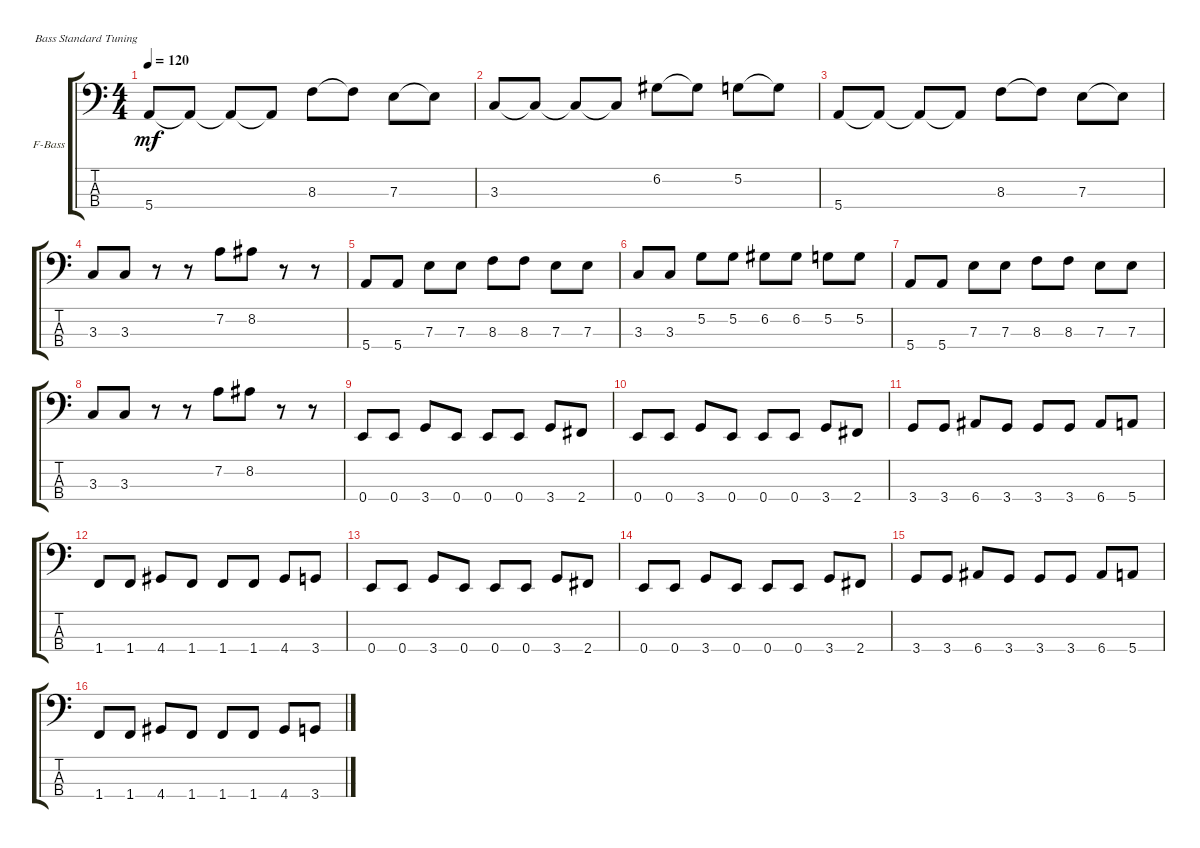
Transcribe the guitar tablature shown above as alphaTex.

\defaultSystemsLayout 4
\bracketExtendMode groupsimilarinstruments
\firstSystemTrackNameOrientation horizontal
\otherSystemsTrackNameOrientation horizontal
\track ("Fretless Bass" "F-Bass") {instrument fretlessbass}
\staff {score tabs}
\tuning (G2 D2 A1 E1)
\ts (4 4)
\tempo 120
\clef f4
\ks c
5.4.8{dy mf} 5.4{t}.8 5.4{t}.8 5.4{t}.8 8.3.8 8.3{t}.8 7.3.8 7.3{t}.8 |
3.3.8 3.3{t}.8 3.3{t}.8 3.3{t}.8 6.2.8 6.2{t}.8 5.2.8 5.2{t}.8 |
5.4.8 5.4{t}.8 5.4{t}.8 5.4{t}.8 8.3.8 8.3{t}.8 7.3.8 7.3{t}.8 |
3.3.8 3.3.8 r.8 r.8 7.2.8 8.2.8 r.8 r.8 |
5.4.8 5.4.8 7.3.8 7.3.8 8.3.8 8.3.8 7.3.8 7.3.8 |
3.3.8 3.3.8 5.2.8 5.2.8 6.2.8 6.2.8 5.2.8 5.2.8 |
5.4.8 5.4.8 7.3.8 7.3.8 8.3.8 8.3.8 7.3.8 7.3.8 |
3.3.8 3.3.8 r.8 r.8 7.2.8 8.2.8 r.8 r.8 |
0.4.8 0.4.8 3.4.8 0.4.8 0.4.8 0.4.8 3.4.8 2.4.8 |
0.4.8 0.4.8 3.4.8 0.4.8 0.4.8 0.4.8 3.4.8 2.4.8 |
3.4.8 3.4.8 6.4.8 3.4.8 3.4.8 3.4.8 6.4.8 5.4.8 |
1.4.8 1.4.8 4.4.8 1.4.8 1.4.8 1.4.8 4.4.8 3.4.8 |
0.4.8 0.4.8 3.4.8 0.4.8 0.4.8 0.4.8 3.4.8 2.4.8 |
0.4.8 0.4.8 3.4.8 0.4.8 0.4.8 0.4.8 3.4.8 2.4.8 |
3.4.8 3.4.8 6.4.8 3.4.8 3.4.8 3.4.8 6.4.8 5.4.8 |
1.4.8 1.4.8 4.4.8 1.4.8 1.4.8 1.4.8 4.4.8 3.4.8
